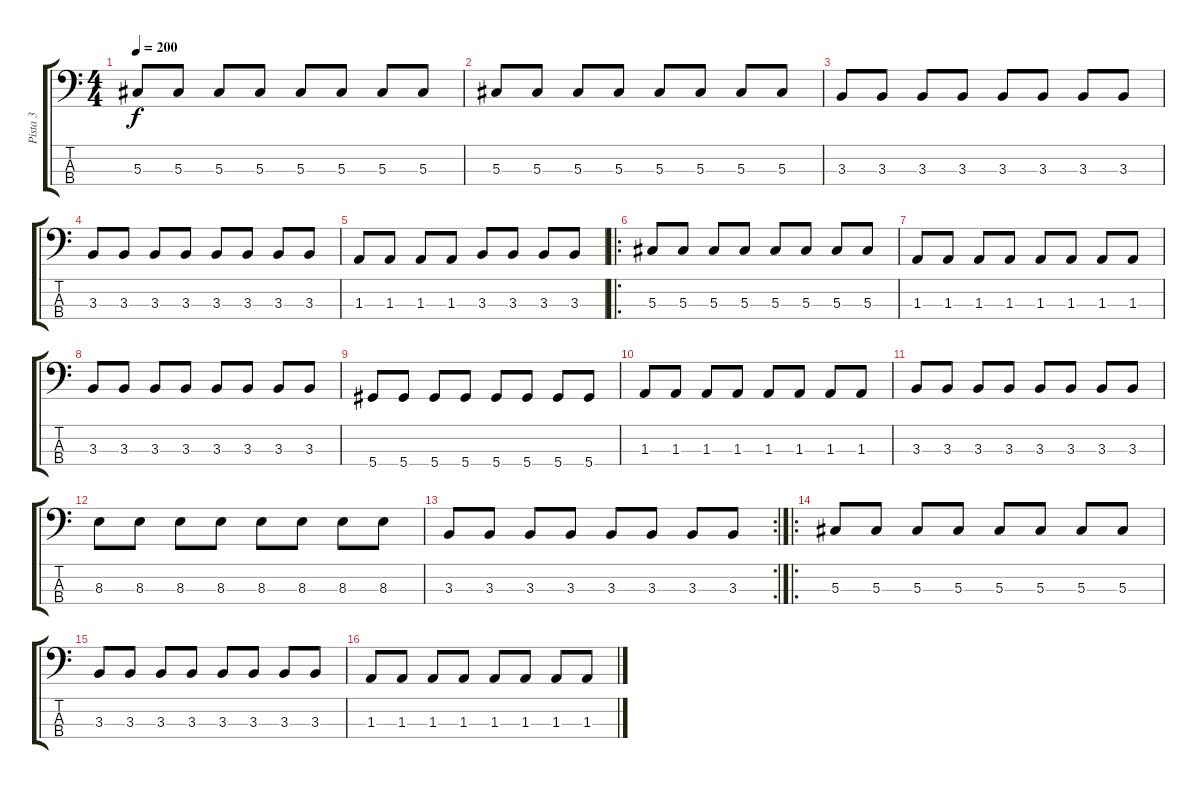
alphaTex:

\track ("Pista 3" "Pista 3") {instrument electricbassfinger}
\staff {score tabs}
\tuning (Gb2 Db2 Ab1 Eb1) {hide}
\ts (4 4)
\tempo 200
\clef f4
\ks c
5.3.8{dy f} 5.3.8 5.3.8 5.3.8 5.3.8 5.3.8 5.3.8 5.3.8 |
5.3.8 5.3.8 5.3.8 5.3.8 5.3.8 5.3.8 5.3.8 5.3.8 |
3.3.8 3.3.8 3.3.8 3.3.8 3.3.8 3.3.8 3.3.8 3.3.8 |
3.3.8 3.3.8 3.3.8 3.3.8 3.3.8 3.3.8 3.3.8 3.3.8 |
1.3.8 1.3.8 1.3.8 1.3.8 3.3.8 3.3.8 3.3.8 3.3.8 |
\ro
5.3.8 5.3.8 5.3.8 5.3.8 5.3.8 5.3.8 5.3.8 5.3.8 |
1.3.8 1.3.8 1.3.8 1.3.8 1.3.8 1.3.8 1.3.8 1.3.8 |
3.3.8 3.3.8 3.3.8 3.3.8 3.3.8 3.3.8 3.3.8 3.3.8 |
5.4.8 5.4.8 5.4.8 5.4.8 5.4.8 5.4.8 5.4.8 5.4.8 |
1.3.8 1.3.8 1.3.8 1.3.8 1.3.8 1.3.8 1.3.8 1.3.8 |
3.3.8 3.3.8 3.3.8 3.3.8 3.3.8 3.3.8 3.3.8 3.3.8 |
8.3.8 8.3.8 8.3.8 8.3.8 8.3.8 8.3.8 8.3.8 8.3.8 |
\rc 2
3.3.8 3.3.8 3.3.8 3.3.8 3.3.8 3.3.8 3.3.8 3.3.8 |
\ro
5.3.8 5.3.8 5.3.8 5.3.8 5.3.8 5.3.8 5.3.8 5.3.8 |
3.3.8 3.3.8 3.3.8 3.3.8 3.3.8 3.3.8 3.3.8 3.3.8 |
1.3.8 1.3.8 1.3.8 1.3.8 1.3.8 1.3.8 1.3.8 1.3.8
